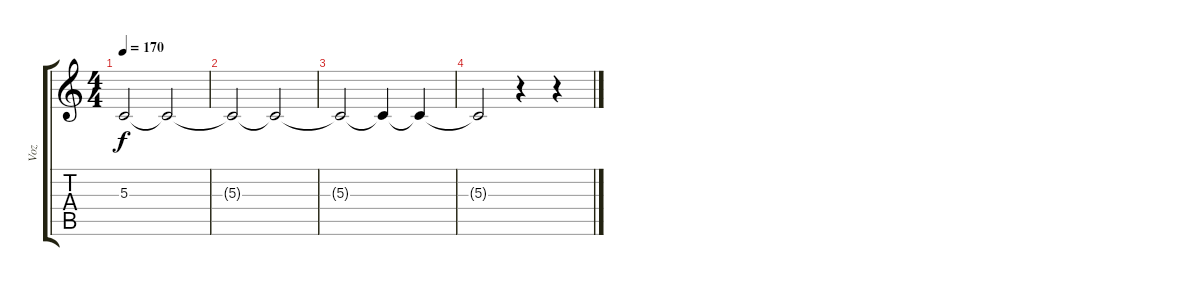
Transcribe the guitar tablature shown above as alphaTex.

\track ("Voz" "Voz") {instrument sopranosax}
\staff {score tabs}
\tuning (E4 B3 G3 D3 A2 E2) {hide}
\ts (4 4)
\tempo 170
\clef g2
\ks c
5.3.2{dy f} 5.3{t}.2 |
5.3{t}.2 5.3{t}.2 |
5.3{t}.2 5.3{t}.4 5.3{t}.4 |
5.3{t}.2 r.4 r.4
